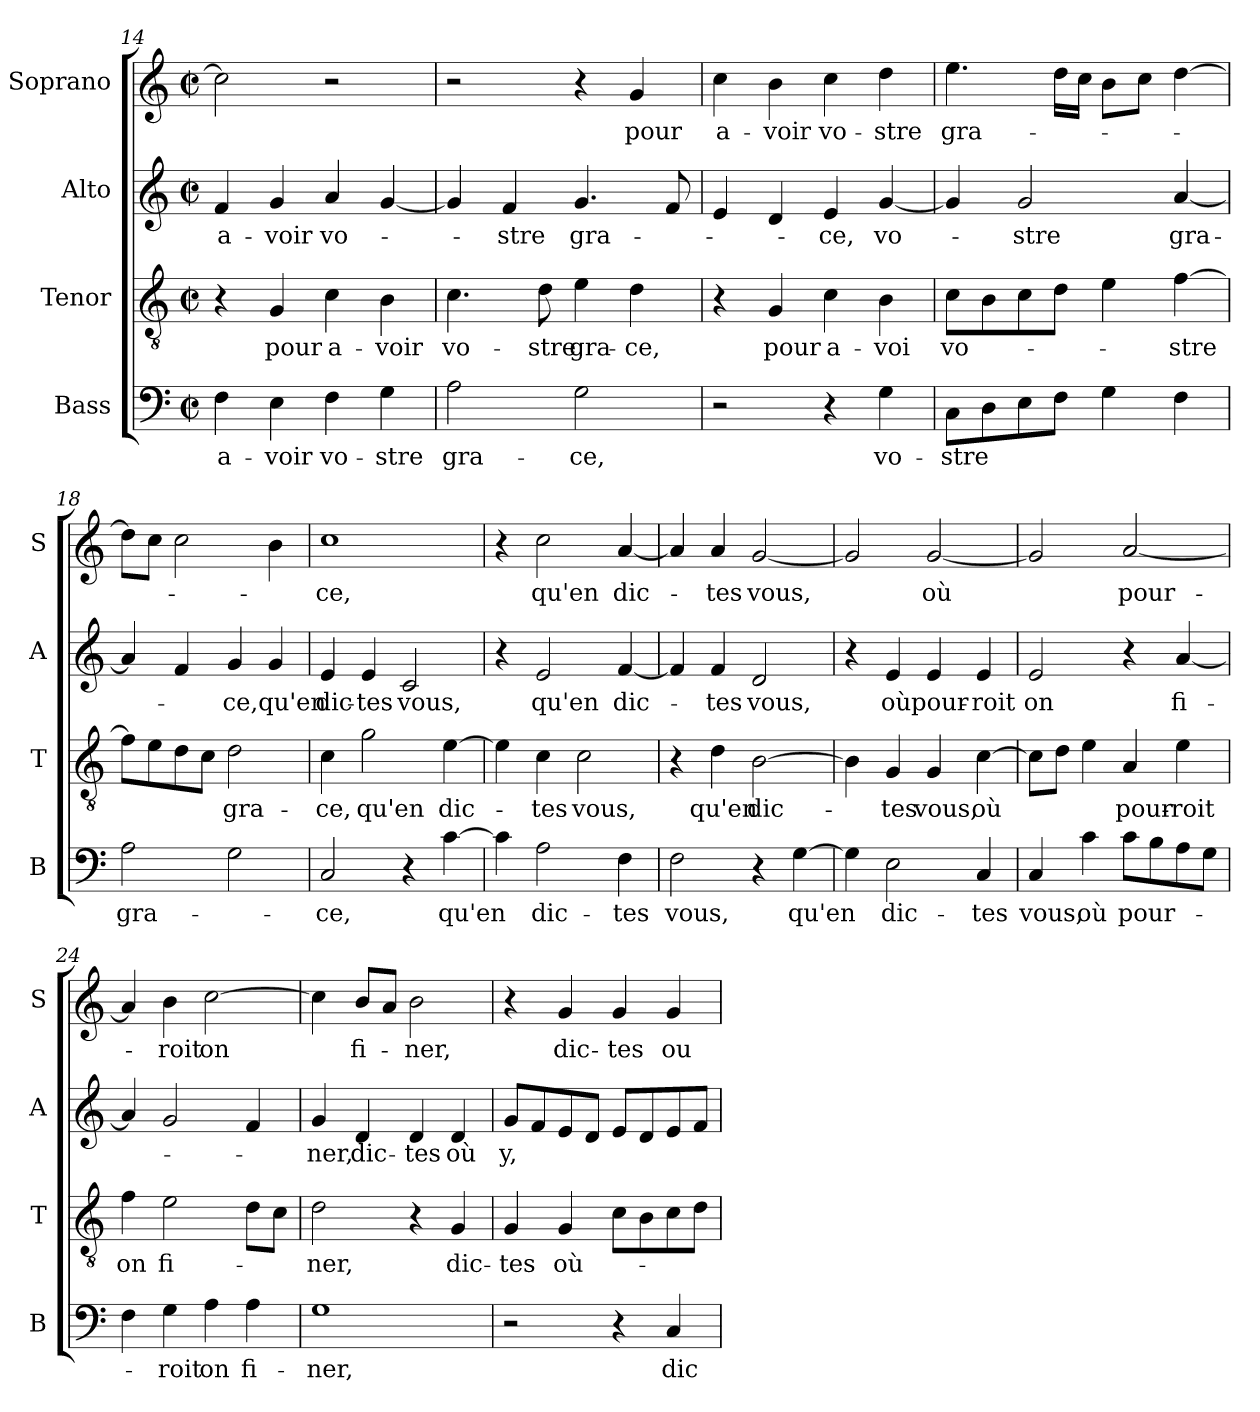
**kern	**text	**kern	**text	**kern	**text	**kern	**text
*part4	*part4	*part3	*part3	*part2	*part2	*part1	*part1
*staff4	*staff4	*staff3	*staff3	*staff2	*staff2	*staff1	*staff1
*I"Bass	*	*I"Tenor	*	*I"Alto	*	*I"Soprano	*
*I'B	*	*I'T	*	*I'A	*	*I'S	*
*clefF4	*	*clefGv2	*	*clefG2	*	*clefG2	*
*k[]	*	*k[]	*	*k[]	*	*k[]	*
*C:	*	*C:	*	*C:	*	*C:	*
*M2/2	*	*M2/2	*	*M2/2	*	*M2/2	*
*met(c|)	*	*met(c|)	*	*met(c|)	*	*met(c|)	*
=14	=14	=14	=14	=14	=14	=14	=14
!	!LO:LY:b	!	!	!	!LO:LY:b	!	!
4F\	a-	4r	.	4f/	a-	2cc\]	.
!	!LO:LY:b	!	!LO:LY:b	!	!LO:LY:b	!	!
4E\	-voir	4G/	pour	4g/	-voir	.	.
!	!LO:LY:b	!	!LO:LY:b	!	!LO:LY:b	!	!
4F\	vo-	4c\	a-	4a/	vo-	2r	.
!	!LO:LY:b	!	!LO:LY:b	!	!	!	!
4G\	-stre	4B\	-voir	[4g/	.	.	.
!!LO:LB:g=z
=15	=15	=15	=15	=15	=15	=15	=15
!	!LO:LY:b	!	!LO:LY:b	!	!	!	!
2A\	gra-	4.c\	vo-	4g/]	.	2r	.
!	!	!	!	!	!LO:LY:b	!	!
.	.	.	.	4f/	-stre	.	.
!	!	!	!LO:LY:b	!	!	!	!
.	.	8d\	-stre	.	.	.	.
!	!LO:LY:b	!	!LO:LY:b	!	!LO:LY:b	!	!
2G\	-ce,	4e\	gra-	4.g/	gra-	4r	.
!	!	!	!LO:LY:b	!	!	!	!LO:LY:b
.	.	4d\	-ce,	.	.	4g/	pour
.	.	.	.	8f/	.	.	.
=16	=16	=16	=16	=16	=16	=16	=16
!	!	!	!	!	!	!	!LO:LY:b
2r	.	4r	.	4e/	.	4cc\	a-
!	!	!	!LO:LY:b	!	!	!	!LO:LY:b
.	.	4G/	pour	4d/	.	4b\	-voir
!	!	!	!LO:LY:b	!	!LO:LY:b	!	!LO:LY:b
4r	.	4c\	a-	4e/	-ce,	4cc\	vo-
!	!LO:LY:b	!	!LO:LY:b	!	!LO:LY:b	!	!LO:LY:b
4G\	vo-	4B\	-voi	[4g/	vo-	4dd\	-stre
=17	=17	=17	=17	=17	=17	=17	=17
!	!LO:LY:b	!	!LO:LY:b	!	!	!	!LO:LY:b
8C\L	-stre	8c\L	vo-	4g/]	.	4.ee\	gra-
8D\	.	8B\	.	.	.	.	.
!	!	!	!	!	!LO:LY:b	!	!
8E\	.	8c\	.	2g/	-stre	.	.
8F\J	.	8d\J	.	.	.	16dd\LL	.
.	.	.	.	.	.	16cc\JJ	.
4G\	.	4e\	.	.	.	8b\L	.
.	.	.	.	.	.	8cc\J	.
!	!	!	!LO:LY:b	!	!LO:LY:b	!	!
4F\	.	[4f\	-stre	[4a/	gra-	[4dd\	.
=18	=18	=18	=18	=18	=18	=18	=18
!	!LO:LY:b	!	!	!	!	!	!
2A\	gra-	8f\L]	.	4a/]	.	8dd\L]	.
.	.	8e\	.	.	.	8cc\J	.
.	.	8d\	.	4f/	.	2cc\	.
.	.	8c\J	.	.	.	.	.
!	!	!	!LO:LY:b	!	!LO:LY:b	!	!
2G\	.	2d\	gra-	4g/	-ce,	.	.
!	!	!	!	!	!LO:LY:b	!	!
.	.	.	.	4g/	qu'en	4b\	.
=19	=19	=19	=19	=19	=19	=19	=19
!	!LO:LY:b	!	!LO:LY:b	!	!LO:LY:b	!	!LO:LY:b
2C/	-ce,	4c\	-ce,	4e/	dic-	1cc	-ce,
!	!	!	!LO:LY:b	!	!LO:LY:b	!	!
.	.	2g\	qu'en	4e/	-tes	.	.
!	!	!	!	!	!LO:LY:b	!	!
4r	.	.	.	2c/	vous,	.	.
!	!LO:LY:b	!	!LO:LY:b	!	!	!	!
[4c\	qu'en	[4e\	dic-	.	.	.	.
!!LO:LB:g=z
=20	=20	=20	=20	=20	=20	=20	=20
4c\]	.	4e\]	.	4r	.	4r	.
!	!LO:LY:b	!	!LO:LY:b	!	!LO:LY:b	!	!LO:LY:b
2A\	dic-	4c\	-tes	2e/	qu'en	2cc\	qu'en
!	!	!	!LO:LY:b	!	!	!	!
.	.	2c\	vous,	.	.	.	.
!	!LO:LY:b	!	!	!	!LO:LY:b	!	!LO:LY:b
4F\	-tes	.	.	[4f/	dic-	[4a/	dic-
=21	=21	=21	=21	=21	=21	=21	=21
!	!LO:LY:b	!	!	!	!	!	!
2F\	vous,	4r	.	4f/]	.	4a/]	.
!	!	!	!LO:LY:b	!	!LO:LY:b	!	!LO:LY:b
.	.	4d\	qu'en	4f/	-tes	4a/	-tes
!	!	!	!LO:LY:b	!	!LO:LY:b	!	!LO:LY:b
4r	.	[2B\	dic-	2d/	vous,	[2g/	vous,
!	!LO:LY:b	!	!	!	!	!	!
[4G\	qu'en	.	.	.	.	.	.
=22	=22	=22	=22	=22	=22	=22	=22
4G\]	.	4B\]	.	4r	.	2g/]	.
!	!LO:LY:b	!	!LO:LY:b	!	!LO:LY:b	!	!
2E\	dic-	4G/	-tes	4e/	où	.	.
!	!	!	!LO:LY:b	!	!LO:LY:b	!	!LO:LY:b
.	.	4G/	vous,	4e/	pour-	[2g/	où
!	!LO:LY:b	!	!LO:LY:b	!	!LO:LY:b	!	!
4C/	-tes	[4c\	où	4e/	-roit	.	.
=23	=23	=23	=23	=23	=23	=23	=23
!	!LO:LY:b	!	!	!	!LO:LY:b	!	!
4C/	vous,	8c\L]	.	2e/	on	2g/]	.
.	.	8d\J	.	.	.	.	.
!	!LO:LY:b	!	!	!	!	!	!
4c\	où	4e\	.	.	.	.	.
!	!LO:LY:b	!	!LO:LY:b	!	!	!	!LO:LY:b
8c\L	pour-	4A/	pour-	4r	.	[2a/	pour-
8B\	.	.	.	.	.	.	.
!	!	!	!LO:LY:b	!	!LO:LY:b	!	!
8A\	.	4e\	-roit	[4a/	fi-	.	.
8G\J	.	.	.	.	.	.	.
=24	=24	=24	=24	=24	=24	=24	=24
!	!	!	!LO:LY:b	!	!	!	!
4F\	.	4f\	on	4a/]	.	4a/]	.
!	!LO:LY:b	!	!LO:LY:b	!	!	!	!LO:LY:b
4G\	-roit	2e\	fi-	2g/	.	4b\	-roit
!	!LO:LY:b	!	!	!	!	!	!LO:LY:b
4A\	on	.	.	.	.	[2cc\	on
!	!LO:LY:b	!	!	!	!	!	!
4A\	fi-	8d\L	.	4f/	.	.	.
.	.	8c\J	.	.	.	.	.
!!LO:PB:g=z
=25	=25	=25	=25	=25	=25	=25	=25
!	!LO:LY:b	!	!LO:LY:b	!	!LO:LY:b	!	!
1G	-ner,	2d\	-ner,	4g/	-ner,	4cc\]	.
!	!	!	!	!	!LO:LY:b	!	!LO:LY:b
.	.	.	.	4d/	dic-	8b/L	fi-
.	.	.	.	.	.	8a/J	.
!	!	!	!	!	!LO:LY:b	!	!LO:LY:b
.	.	4r	.	4d/	-tes	2b\	-ner,
!	!	!	!LO:LY:b	!	!LO:LY:b	!	!
.	.	4G/	dic-	4d/	où	.	.
=26	=26	=26	=26	=26	=26	=26	=26
!	!	!	!LO:LY:b	!	!LO:LY:b	!	!
2r	.	4G/	-tes	8g/L	y,	4r	.
.	.	.	.	8f/	.	.	.
!	!	!	!LO:LY:b	!	!	!	!LO:LY:b
.	.	4G/	où-	8e/	.	4g/	dic-
.	.	.	.	8d/J	.	.	.
!	!	!	!	!	!	!	!LO:LY:b
4r	.	8c\L	.	8e/L	.	4g/	-tes
.	.	8B\	.	8d/	.	.	.
!	!LO:LY:b	!	!	!	!	!	!LO:LY:b
4C/	dic-	8c\	.	8e/	.	4g/	ou-
.	.	8d\J	.	8f/J	.	.	.
=	=	=	=	=	=	=	=
*-	*-	*-	*-	*-	*-	*-	*-
